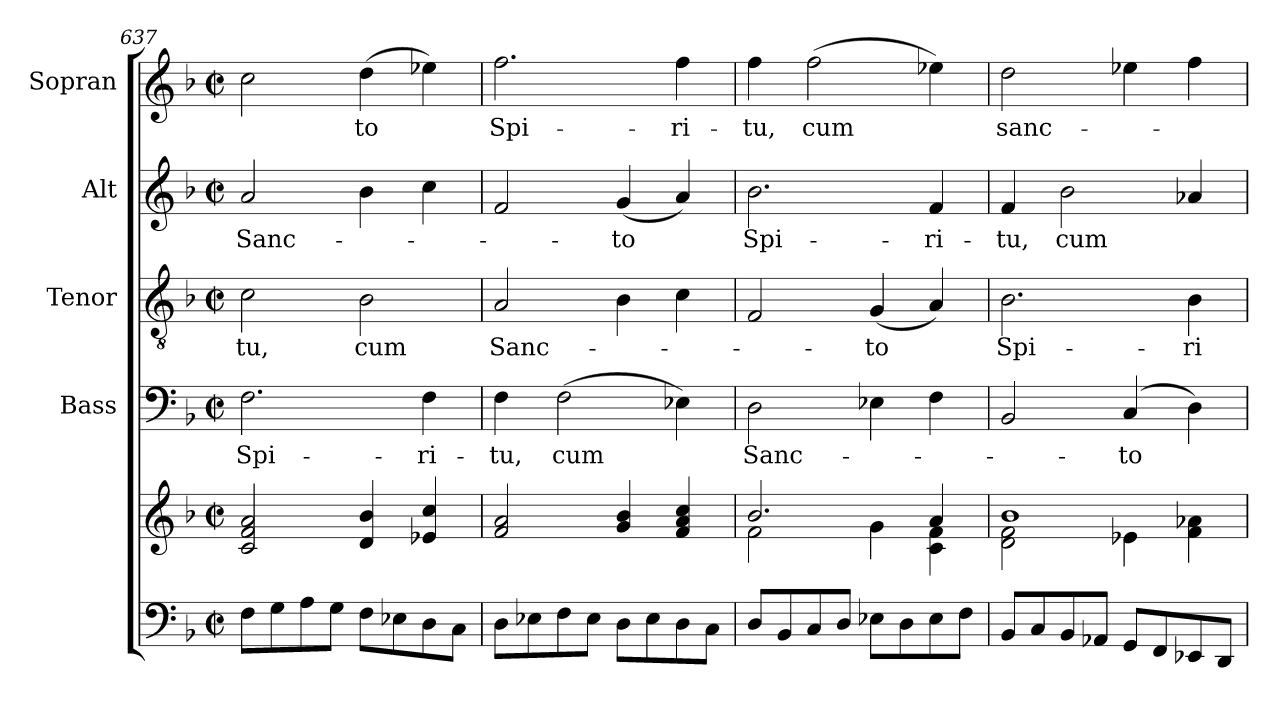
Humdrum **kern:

**kern	**kern	**kern	**text	**kern	**text	**kern	**text	**kern	**text
*part5	*part5	*part4	*part4	*part3	*part3	*part2	*part2	*part1	*part1
*staff6	*staff5	*staff4	*staff4	*staff3	*staff3	*staff2	*staff2	*staff1	*staff1
*	*	*I"Bass	*	*I"Tenor	*	*I"Alt	*	*I"Sopran	*
*	*	*I'B.	*	*I'T.	*	*I'A.	*	*I'S.	*
*clefF4	*clefG2	*clefF4	*	*clefGv2	*	*clefG2	*	*clefG2	*
*k[b-]	*k[b-]	*k[b-]	*	*k[b-]	*	*k[b-]	*	*k[b-]	*
*F:	*F:	*F:	*	*F:	*	*F:	*	*F:	*
*M2/2	*M2/2	*M2/2	*	*M2/2	*	*M2/2	*	*M2/2	*
*met(c|)	*met(c|)	*met(c|)	*	*met(c|)	*	*met(c|)	*	*met(c|)	*
=637	=637	=637	=637	=637	=637	=637	=637	=637	=637
!	!	!	!LO:LY:b	!	!LO:LY:b	!	!LO:LY:b	!	!
8F\L	2c/ 2f/ 2a/	2.F\	Spi-	2c\	-tu,	2a/	Sanc-	2cc\	.
8G\	.	.	.	.	.	.	.	.	.
8A\	.	.	.	.	.	.	.	.	.
8G\J	.	.	.	.	.	.	.	.	.
!	!	!	!	!	!LO:LY:b	!	!	!	!LO:LY:b
8F\L	4d/ 4b-/	.	.	2B-\	cum	4b-\	.	(>4dd\	-to
8E-X\	.	.	.	.	.	.	.	.	.
!	!	!	!LO:LY:b	!	!	!	!	!	!
8D\	4e-X/ 4cc/	4F\	-ri-	.	.	4cc\	.	4ee-X\)	.
8C\J	.	.	.	.	.	.	.	.	.
=638	=638	=638	=638	=638	=638	=638	=638	=638	=638
!	!	!	!LO:LY:b	!	!LO:LY:b	!	!	!	!LO:LY:b
8D\L	2f/ 2a/	4F\	-tu,	2A/	Sanc-	2f/	.	2.ff\	Spi-
8E-X\	.	.	.	.	.	.	.	.	.
!	!	!	!LO:LY:b	!	!	!	!	!	!
8F\	.	(>2F\	cum	.	.	.	.	.	.
8E-\J	.	.	.	.	.	.	.	.	.
!	!	!	!	!	!	!	!LO:LY:b	!	!
8D\L	4g/ 4b-/	.	.	4B-\	.	(<4g/	-to	.	.
8E-\	.	.	.	.	.	.	.	.	.
!	!	!	!	!	!	!	!	!	!LO:LY:b
8D\	4f/ 4a/ 4cc/	4E-X\)	.	4c\	.	4a/)	.	4ff\	-ri-
8C\J	.	.	.	.	.	.	.	.	.
!!LO:LB:g=z
=639	=639	=639	=639	=639	=639	=639	=639	=639	=639
*	*^	*	*	*	*	*	*	*	*
!	!	!	!	!LO:LY:b	!	!	!	!LO:LY:b	!	!LO:LY:b
8D/L	2.b-/	2f\	2D\	Sanc-	2F/	.	2.b-\	Spi-	4ff\	-tu,
8BB-/	.	.	.	.	.	.	.	.	.	.
!	!	!	!	!	!	!	!	!	!	!LO:LY:b
8C/	.	.	.	.	.	.	.	.	(>2ff\	cum
8D/J	.	.	.	.	.	.	.	.	.	.
!	!	!	!	!	!	!LO:LY:b	!	!	!	!
8E-X\L	.	4g\	4E-X\	.	(<4G/	-to	.	.	.	.
8D\	.	.	.	.	.	.	.	.	.	.
!	!	!	!	!	!	!	!	!LO:LY:b	!	!
8E-\	4a/	4c\ 4f\	4F\	.	4A/)	.	4f/	-ri-	4ee-X\)	.
8F\J	.	.	.	.	.	.	.	.	.	.
=640	=640	=640	=640	=640	=640	=640	=640	=640	=640	=640
!	!	!	!	!	!	!LO:LY:b	!	!LO:LY:b	!	!LO:LY:b
8BB-/L	1b-	2d\ 2f\	2BB-/	.	2.B-\	Spi-	4f/	-tu,	2dd\	sanc-
8C/	.	.	.	.	.	.	.	.	.	.
!	!	!	!	!	!	!	!	!LO:LY:b	!	!
8BB-/	.	.	.	.	.	.	2b-\	cum	.	.
8AA-X/J	.	.	.	.	.	.	.	.	.	.
!	!	!	!	!LO:LY:b	!	!	!	!	!	!
8GG/L	.	4e-X\	(4C/	-to	.	.	.	.	4ee-X\	.
8FF/	.	.	.	.	.	.	.	.	.	.
!	!	!	!	!	!	!LO:LY:b	!	!	!	!
8EE-X/	.	4f\ 4a-X\	4D\)	.	4B-\	-ri-	4a-X/	.	4ff\	.
8DD/J	.	.	.	.	.	.	.	.	.	.
*	*v	*v	*	*	*	*	*	*	*	*
=	=	=	=	=	=	=	=	=	=
*-	*-	*-	*-	*-	*-	*-	*-	*-	*-
